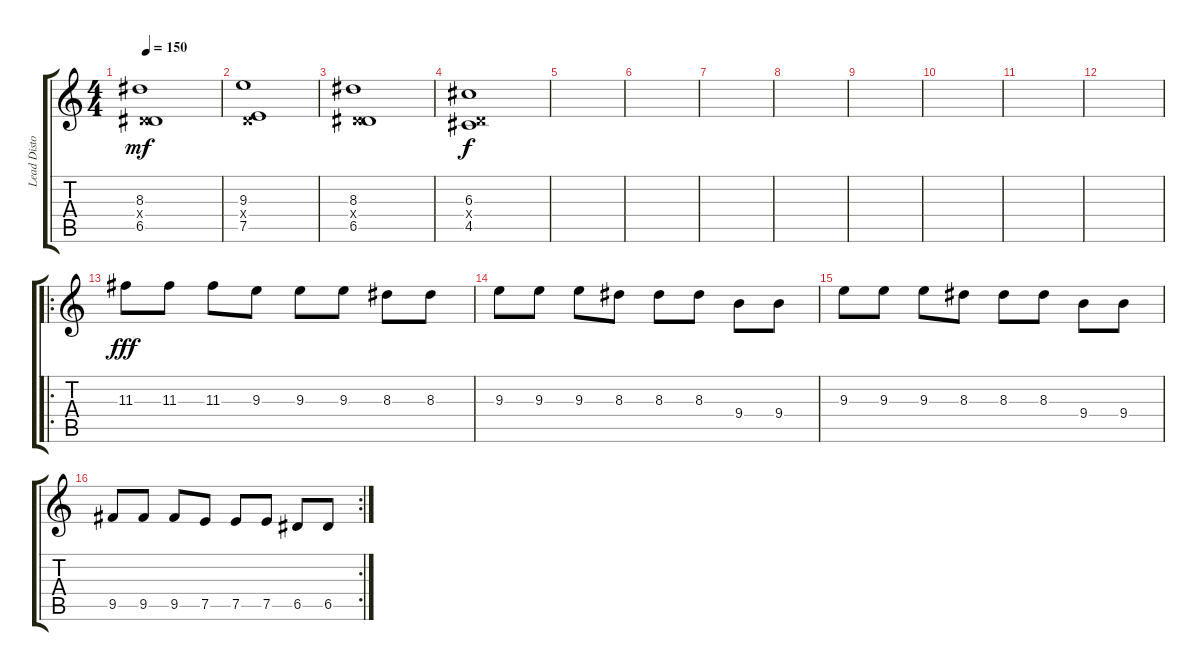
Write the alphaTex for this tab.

\track ("Lead Distorted" "Lead Disto") {instrument overdrivenguitar}
\staff {score tabs}
\tuning (E4 B3 G3 D3 A2 E2) {hide}
\ts (4 4)
\tempo 150
\clef g2
\ks c
(8.3 0.4{x} 6.5).1{dy mf} |
(9.3 0.4{x} 7.5).1 |
(8.3 0.4{x} 6.5).1 |
(6.3 0.4{x} 4.5).1{dy f} |
|
|
|
|
|
|
|
|
\ro
11.3.8{dy fff} 11.3.8 11.3.8 9.3.8 9.3.8 9.3.8 8.3.8 8.3.8 |
9.3.8 9.3.8 9.3.8 8.3.8 8.3.8 8.3.8 9.4.8 9.4.8 |
9.3.8 9.3.8 9.3.8 8.3.8 8.3.8 8.3.8 9.4.8 9.4.8 |
\rc 2
9.5.8 9.5.8 9.5.8 7.5.8 7.5.8 7.5.8 6.5.8 6.5.8
